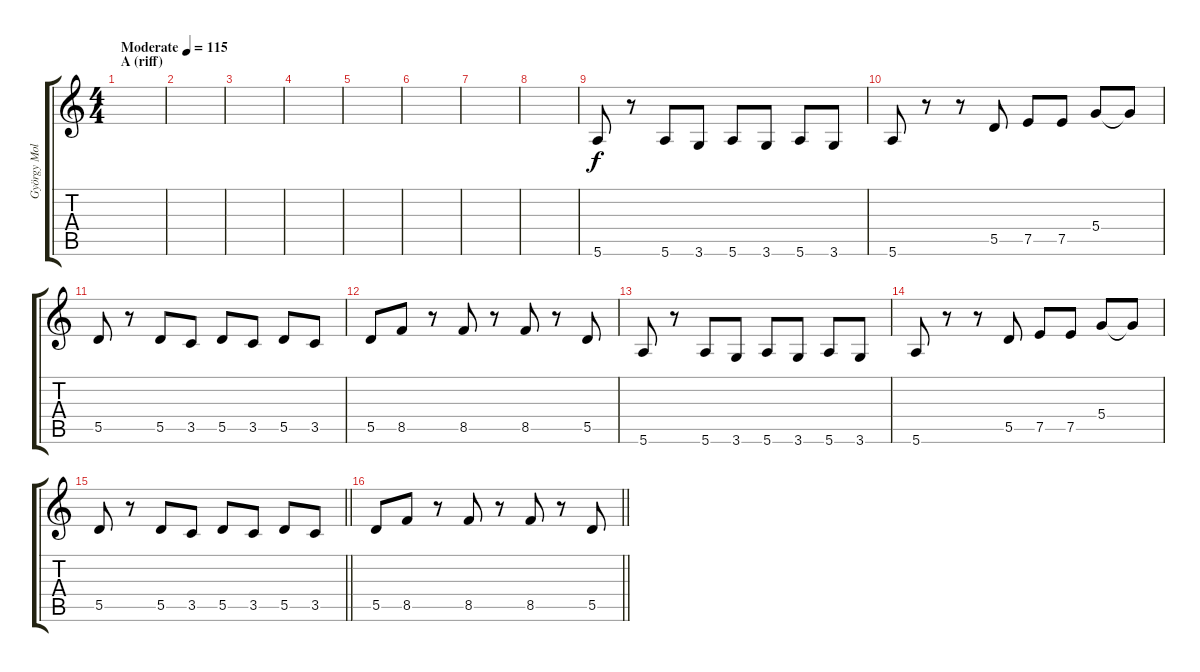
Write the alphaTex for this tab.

\track ("György Molnár \"Elefant\" (Guitar)" "György Mol") {instrument overdrivenguitar}
\staff {score tabs}
\tuning (E4 B3 G3 D3 A2 E2) {hide}
\ts (4 4)
\section ("" "A (riff)")
\tempo (115 "Moderate")
\clef g2
\ks c
|
|
|
|
|
|
|
|
5.6.8 r.8 5.6.8 3.6.8 5.6.8 3.6.8 5.6.8 3.6.8 |
5.6.8 r.8 r.8 5.5.8 7.5.8 7.5.8 5.4.8 5.4{t}.8 |
5.5.8 r.8 5.5.8 3.5.8 5.5.8 3.5.8 5.5.8 3.5.8 |
5.5.8 8.5.8 r.8 8.5.8 r.8 8.5.8 r.8 5.5.8 |
5.6.8 r.8 5.6.8 3.6.8 5.6.8 3.6.8 5.6.8 3.6.8 |
5.6.8 r.8 r.8 5.5.8 7.5.8 7.5.8 5.4.8 5.4{t}.8 |
\barLineRight lightlight
5.5.8 r.8 5.5.8 3.5.8 5.5.8 3.5.8 5.5.8 3.5.8 |
\section ("" "")
\barLineRight lightlight
5.5.8 8.5.8 r.8 8.5.8 r.8 8.5.8 r.8 5.5.8
